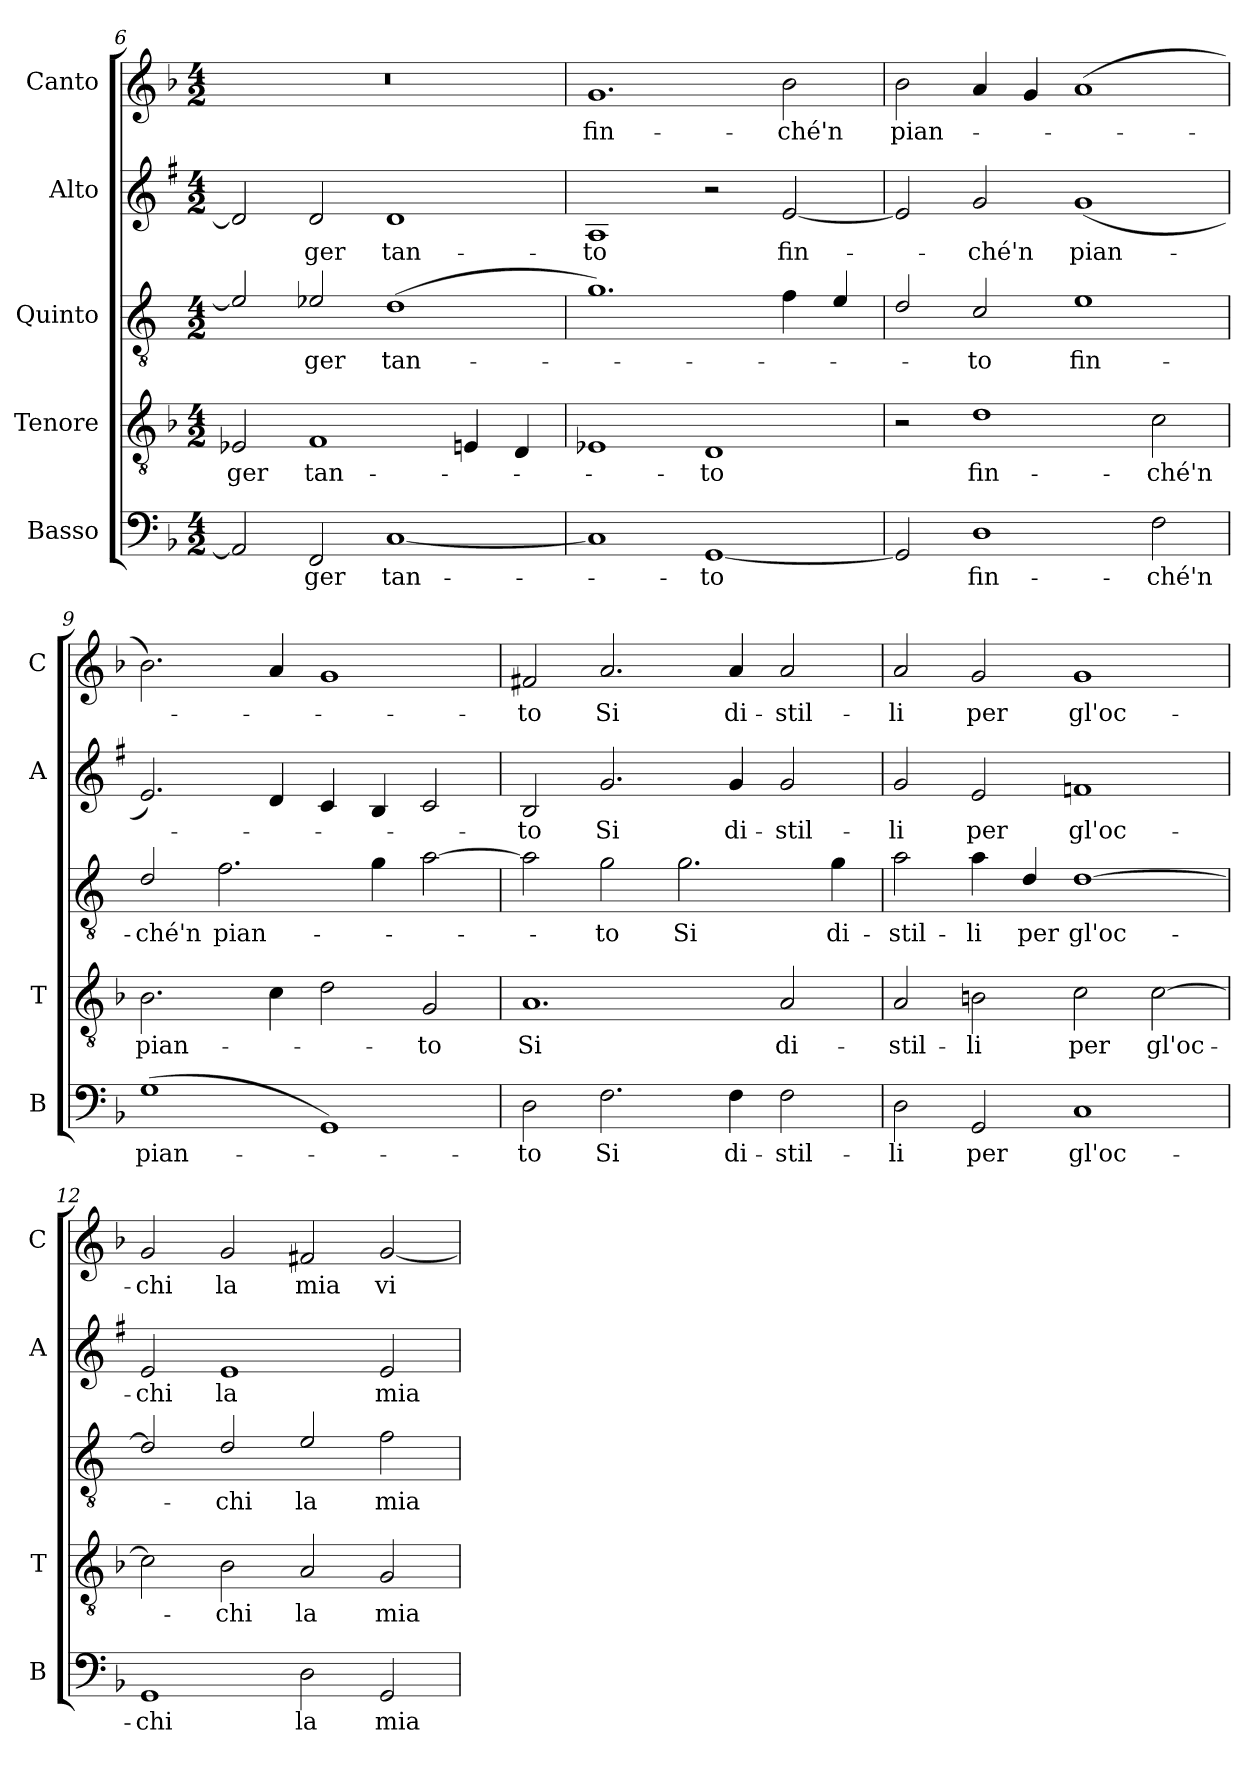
**kern	**text	**kern	**text	**kern	**text	**kern	**text	**kern	**text
*part5	*part5	*part4	*part4	*part3	*part3	*part2	*part2	*part1	*part1
*staff5	*staff5	*staff4	*staff4	*staff3	*staff3	*staff2	*staff2	*staff1	*staff1
*I"Basso	*	*I"Tenore	*	*I"Quinto	*	*I"Alto	*	*I"Canto	*
*I'B	*	*I'T	*	*	*	*I'A	*	*I'C	*
*clefF4	*	*clefGv2	*	*clefGv2	*	*clefG2	*	*clefG2	*
*	*	*	*	*ITrd4c7	*	*ITrd1c2	*	*	*
*k[b-]	*	*k[b-]	*	*k[b-]	*	*k[b-]	*	*k[b-]	*
*F:	*	*F:	*	*F:	*	*F:	*	*F:	*
*M4/2	*	*M4/2	*	*M4/2	*	*M4/2	*	*M4/2	*
=6	=6	=6	=6	=6	=6	=6	=6	=6	=6
!	!	!	!LO:LY:b	!	!	!	!	!	!
2AA-/]	.	2E-X/	-ger	2A-/]	.	2c/]	.	0r	.
!	!LO:LY:b	!	!LO:LY:b	!	!LO:LY:b	!	!LO:LY:b	!	!
2FF/	-ger	1F	tan-	2A-X/	-ger	2c/	-ger	.	.
!	!LO:LY:b	!	!	!	!LO:LY:b	!	!LO:LY:b	!	!
[1C	tan-	.	.	(>1G	tan-	1c	tan-	.	.
.	.	4En/	.	.	.	.	.	.	.
.	.	4D/	.	.	.	.	.	.	.
=7	=7	=7	=7	=7	=7	=7	=7	=7	=7
!	!	!	!	!	!	!	!LO:LY:b	!	!LO:LY:b
1C]	.	1E-X	.	1.c)	.	1G	-to	1.g	fin-
!	!LO:LY:b	!	!LO:LY:b	!	!	!	!	!	!
[1GG	-to	1D	-to	.	.	2r	.	.	.
!	!	!	!	!	!	!	!LO:LY:b	!	!LO:LY:b
.	.	.	.	4B-\	.	[2d/	fin-	2b-\	-ché'n
.	.	.	.	4A/	.	.	.	.	.
=8	=8	=8	=8	=8	=8	=8	=8	=8	=8
!	!	!	!	!	!	!	!	!	!LO:LY:b
2GG/]	.	2r	.	2G/	.	2d/]	.	2b-\	pian-
!	!LO:LY:b	!	!LO:LY:b	!	!LO:LY:b	!	!LO:LY:b	!	!
1D	fin-	1d	fin-	2F/	-to	2f/	-ché'n	4a/	.
.	.	.	.	.	.	.	.	4g/	.
!	!	!	!	!	!LO:LY:b	!	!LO:LY:b	!	!
.	.	.	.	1A	fin-	(<1f	pian-	(>1a	.
!	!LO:LY:b	!	!LO:LY:b	!	!	!	!	!	!
2F\	-ché'n	2c\	-ché'n	.	.	.	.	.	.
=9	=9	=9	=9	=9	=9	=9	=9	=9	=9
!	!LO:LY:b	!	!LO:LY:b	!	!LO:LY:b	!	!	!	!
(>1G	pian-	2.B-\	pian-	2G/	-ché'n	2.d/)	.	2.b-\)	.
!	!	!	!	!	!LO:LY:b	!	!	!	!
.	.	.	.	2.B-\	pian-	.	.	.	.
.	.	4c\	.	.	.	4c/	.	4a/	.
1GG)	.	2d\	.	.	.	4B-/	.	1g	.
.	.	.	.	4c\	.	4A/	.	.	.
!	!	!	!LO:LY:b	!	!	!	!	!	!
.	.	2G/	-to	[2d\	.	2B-/	.	.	.
!!LO:PB:g=z
=10	=10	=10	=10	=10	=10	=10	=10	=10	=10
!	!LO:LY:b	!	!LO:LY:b	!	!	!	!LO:LY:b	!	!LO:LY:b
2D\	-to	1.A	Si	2d\]	.	2A/	-to	2f#X/	-to
!	!LO:LY:b	!	!	!	!LO:LY:b	!	!LO:LY:b	!	!LO:LY:b
2.F\	Si	.	.	2c\	-to	2.f/	Si	2.a/	Si
!	!	!	!	!	!LO:LY:b	!	!	!	!
.	.	.	.	2.c\	Si	.	.	.	.
!	!LO:LY:b	!	!	!	!	!	!LO:LY:b	!	!LO:LY:b
4F\	di-	.	.	.	.	4f/	di-	4a/	di-
!	!LO:LY:b	!	!LO:LY:b	!	!	!	!LO:LY:b	!	!LO:LY:b
2F\	-stil-	2A/	di-	.	.	2f/	-stil-	2a/	-stil-
!	!	!	!	!	!LO:LY:b	!	!	!	!
.	.	.	.	4c\	di-	.	.	.	.
=11	=11	=11	=11	=11	=11	=11	=11	=11	=11
!	!LO:LY:b	!	!LO:LY:b	!	!LO:LY:b	!	!LO:LY:b	!	!LO:LY:b
2D\	-li	2A/	-stil-	2d\	-stil-	2f/	-li	2a/	-li
!	!LO:LY:b	!	!LO:LY:b	!	!LO:LY:b	!	!LO:LY:b	!	!LO:LY:b
2GG/	per	2Bn\	-li	4d\	-li	2d/	per	2g/	per
!	!	!	!	!	!LO:LY:b	!	!	!	!
.	.	.	.	4G/	per	.	.	.	.
!	!LO:LY:b	!	!LO:LY:b	!	!LO:LY:b	!	!LO:LY:b	!	!LO:LY:b
1C	gl'oc-	2c\	per	[1G	gl'oc-	1e-X	gl'oc-	1g	gl'oc-
!	!	!	!LO:LY:b	!	!	!	!	!	!
.	.	[2c\	gl'oc-	.	.	.	.	.	.
=12	=12	=12	=12	=12	=12	=12	=12	=12	=12
!	!LO:LY:b	!	!	!	!	!	!LO:LY:b	!	!LO:LY:b
1GG	-chi	2c\]	.	2G/]	.	2d/	-chi	2g/	-chi
!	!	!	!LO:LY:b	!	!LO:LY:b	!	!LO:LY:b	!	!LO:LY:b
.	.	2B-\	-chi	2G/	-chi	1d	la	2g/	la
!	!LO:LY:b	!	!LO:LY:b	!	!LO:LY:b	!	!	!	!LO:LY:b
2D\	la	2A/	la	2A/	la	.	.	2f#X/	mia
!	!LO:LY:b	!	!LO:LY:b	!	!LO:LY:b	!	!LO:LY:b	!	!LO:LY:b
2GG/	mia	2G/	mia	2B-\	mia	2d/	mia	[2g/	vi-
=	=	=	=	=	=	=	=	=	=
*-	*-	*-	*-	*-	*-	*-	*-	*-	*-
